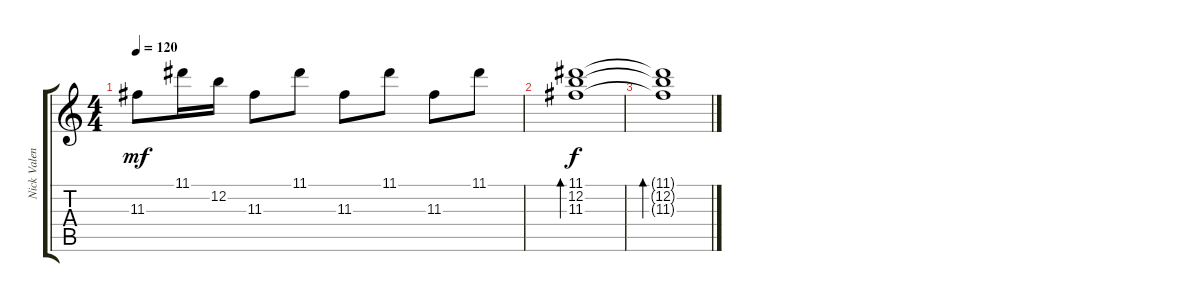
\track ("Nick Valensi - Lead Guitar" "Nick Valen") {instrument overdrivenguitar}
\staff {score tabs}
\tuning (E4 B3 G3 D3 A2 E2) {hide}
\ts (4 4)
\tempo 120
\clef g2
\ks c
11.3.8{dy mf} 11.1.16 12.2.16 11.3.8 11.1.8 11.3.8 11.1.8 11.3.8 11.1.8 |
(11.1 12.2 11.3).1{bd 120 dy f} |
(11.1{t} 12.2{t} 11.3{t}).1{bd 120}
